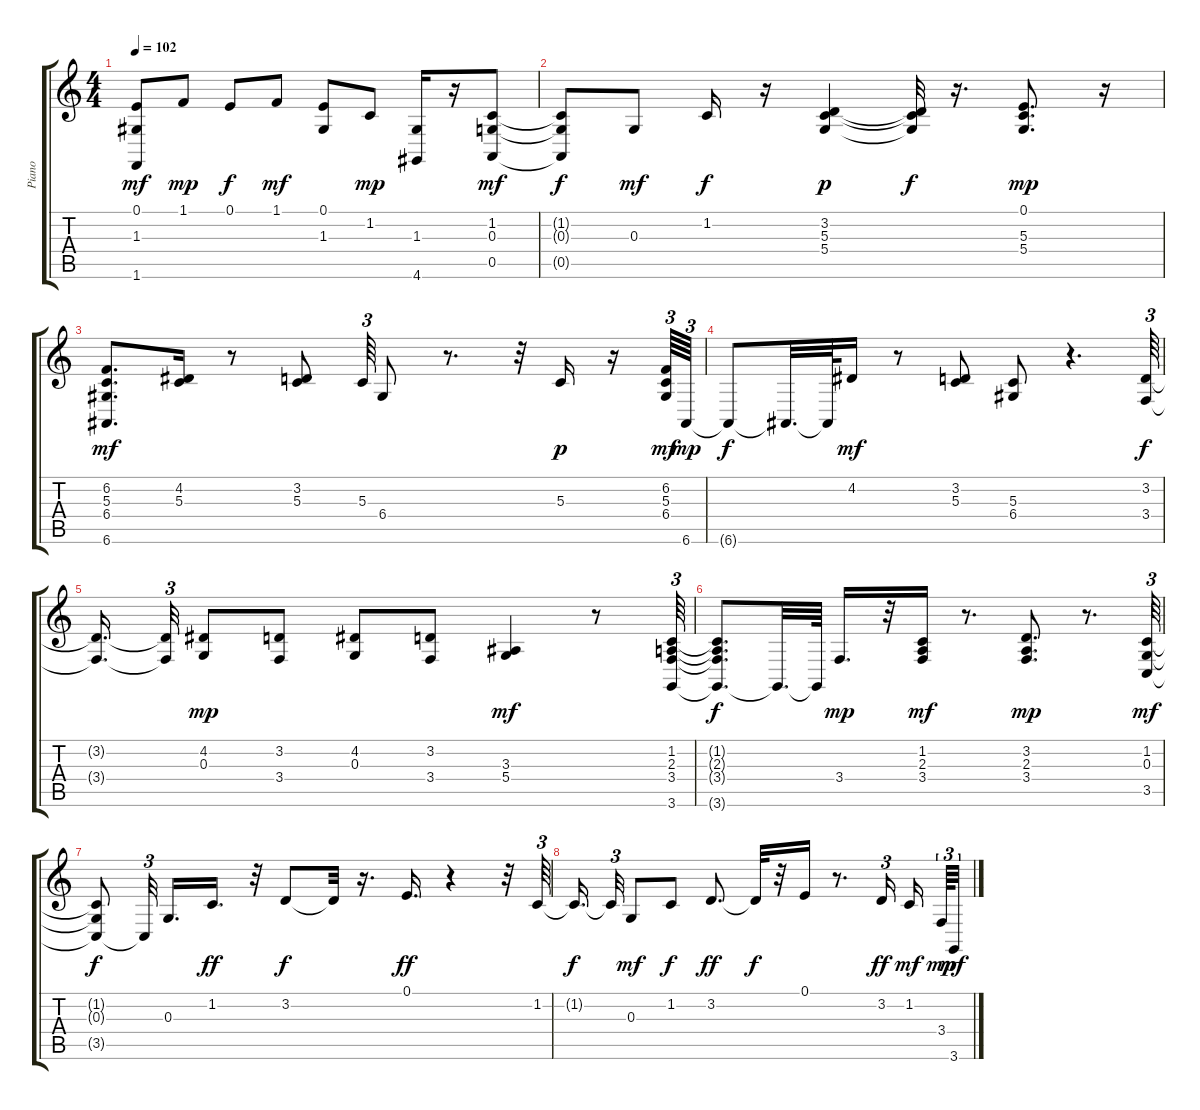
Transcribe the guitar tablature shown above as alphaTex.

\track ("Piano" "Piano") {instrument acousticgrandpiano}
\staff {score tabs}
\tuning (E4 B3 G3 D3 A2 E2) {hide}
\ts (4 4)
\tempo 102
\clef g2
\ks c
(0.1 1.3 1.6).8{dy mf} 1.1.8{dy mp} 0.1.8{dy f} 1.1.8{dy mf} (0.1 1.3).8 1.2.8{dy mp} (1.3 4.6).16 r.16 (1.2 0.3 0.5).8{dy mf} |
(1.2{t} 0.3{t} 0.5{t}).8{dy f} 0.3.8{dy mf} 1.2.16{dy f} r.16 (3.2 5.3 5.4).4{dy p} (3.2{t} 5.3{t} 5.4{t}).32{dy f} r.16{d} (0.1 5.3 5.4).8{d dy mp} r.16 |
(6.2 5.3 6.4 6.6).8{d dy mf} (4.2 5.3).16 r.8 (3.2 5.3).8 5.3.64{tu (3 2)} 6.4.8 r.8{d} r.32 5.3.16{dy p} r.16 (6.2 5.3 6.4).64{tu (3 2) dy mf} 6.6.64{tu (3 2) dy mp} |
6.6{t}.8{dy f} 6.6{t}.32{d} 6.6{t}.64 4.2.16{dy mf} r.8 (3.2 5.3).8 (5.3 6.4).8 r.4{d} (3.2 3.4).64{tu (3 2) dy f} |
(3.2{t} 3.4{t}).16{d beam splitsecondary} (3.2{t} 3.4{t}).32{tu (3 2)} (4.2 0.3).8{dy mp} (3.2 3.4).8 (4.2 0.3).8 (3.2 3.4).8 (3.3 5.4).4{dy mf} r.8 (1.2 2.3 3.4 3.6).64{tu (3 2)} |
(1.2{t} 2.3{t} 3.4{t} 3.6{t}).8{d dy f} 3.6{t}.32{d} 3.6{t}.64 3.4.16{d dy mp} r.32 (1.2 2.3 3.4).16{dy mf} r.8{d} (3.2 2.3 3.4).8{d dy mp} r.8{d} (1.2 0.3 3.5).64{tu (3 2) dy mf} |
(1.2{t} 0.3{t} 3.5{t}).8{dy f} 3.5{t}.32{tu (3 2) beam splitsecondary} 0.3.16{d} 1.2.16{d dy ff} r.32 3.2.8{dy f} 3.2{t}.32 r.16{d} 0.1.16{d dy ff} r.4 r.32 1.2.64{tu (3 2)} |
1.2{t}.16{d dy f beam splitsecondary} 1.2{t}.32{tu (3 2)} 0.3.8{dy mf} 1.2.8{dy f} 3.2.8{d dy ff} 3.2{t}.32{dy f} r.32 0.1.16 r.8{d} 3.2.16{tu (3 2) dy ff beam splitsecondary} 1.2.16{dy mf beam splitsecondary} 3.4.64{tu (3 2) dy mp} 3.6.32{tu (3 2) dy mf}
